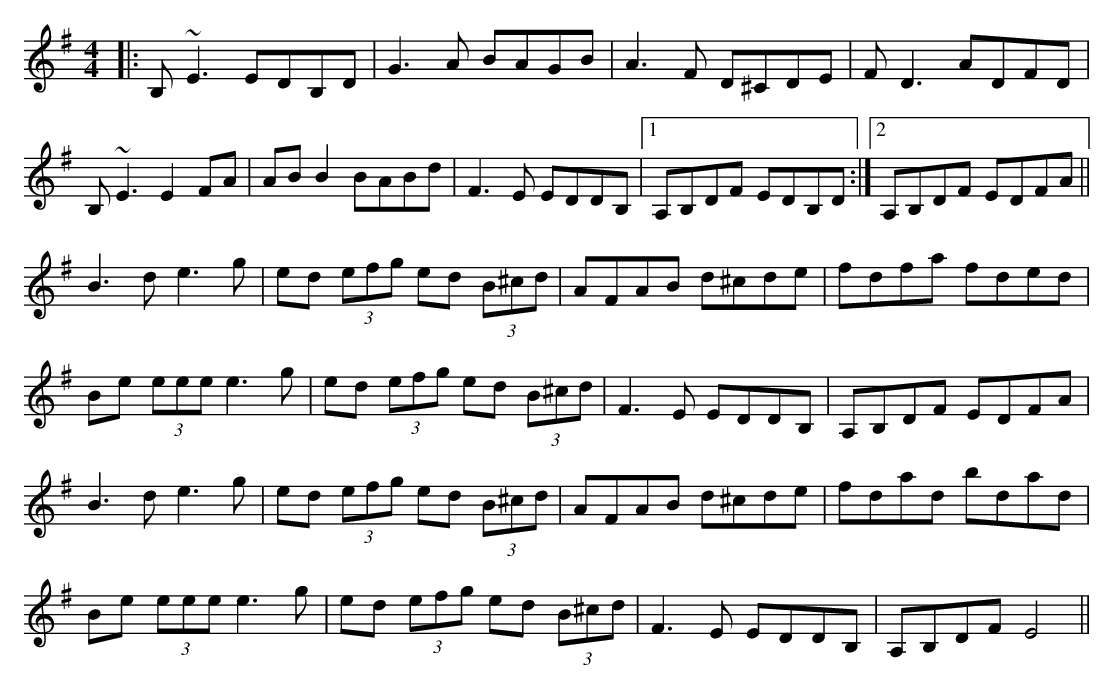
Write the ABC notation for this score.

X:1
M:4/4
K:Emin
|:B,~E3 EDB,D|G3A BAGB|A3F D^CDE|FD3 ADFD|
B,~E3 E2FA|ABB2BABd|F3E EDDB,|1 A,B,DF EDB,D:|2 A,B,DF EDFA||
B3d e3g|ed (3efg ed (3B^cd|AFAB d^cde|fdfa fded|
Be (3eee e3g|ed (3efg ed (3B^cd|F3E EDDB,|A,B,DF EDFA|
B3d e3g|ed (3efg ed (3B^cd|AFAB d^cde|fdad bdad|
Be (3eee e3g|ed (3efg ed (3B^cd|F3E EDDB,|A,B,DF E4||
